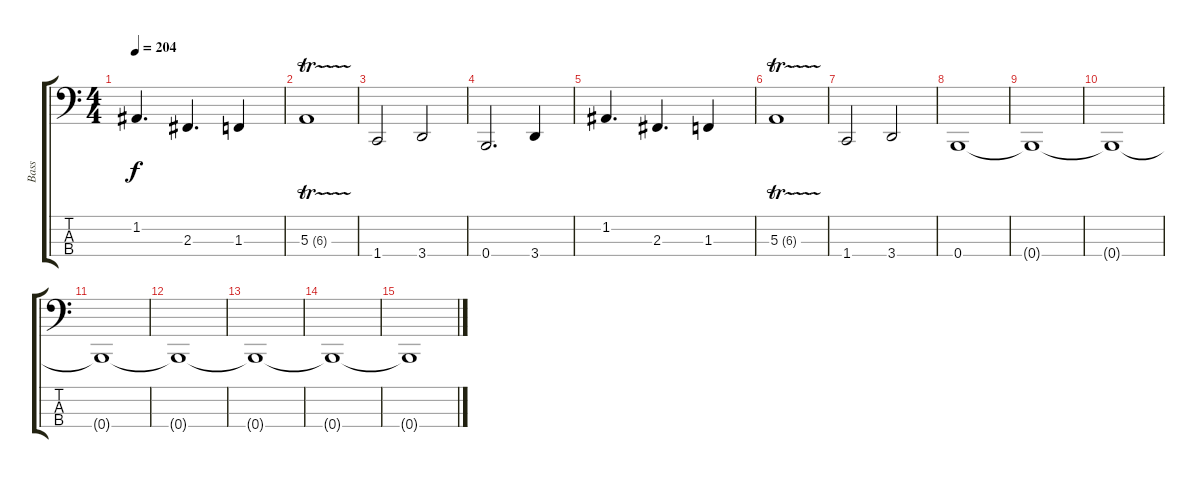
\track ("Bass" "Bass") {instrument electricbassfinger}
\staff {score tabs}
\tuning (D2 A1 E1 B0) {hide}
\ts (4 4)
\tempo 204
\clef f4
\ks c
1.2.4{d dy f} 2.3.4{d} 1.3.4 |
5.3{tr (6 16)}.1 |
1.4.2 3.4.2 |
0.4.2{d} 3.4.4 |
1.2.4{d} 2.3.4{d} 1.3.4 |
5.3{tr (6 16)}.1 |
1.4.2 3.4.2 |
0.4.1 |
0.4{t}.1 |
0.4{t}.1 |
0.4{t}.1 |
0.4{t}.1 |
0.4{t}.1 |
0.4{t}.1 |
0.4{t}.1{volume 0}
